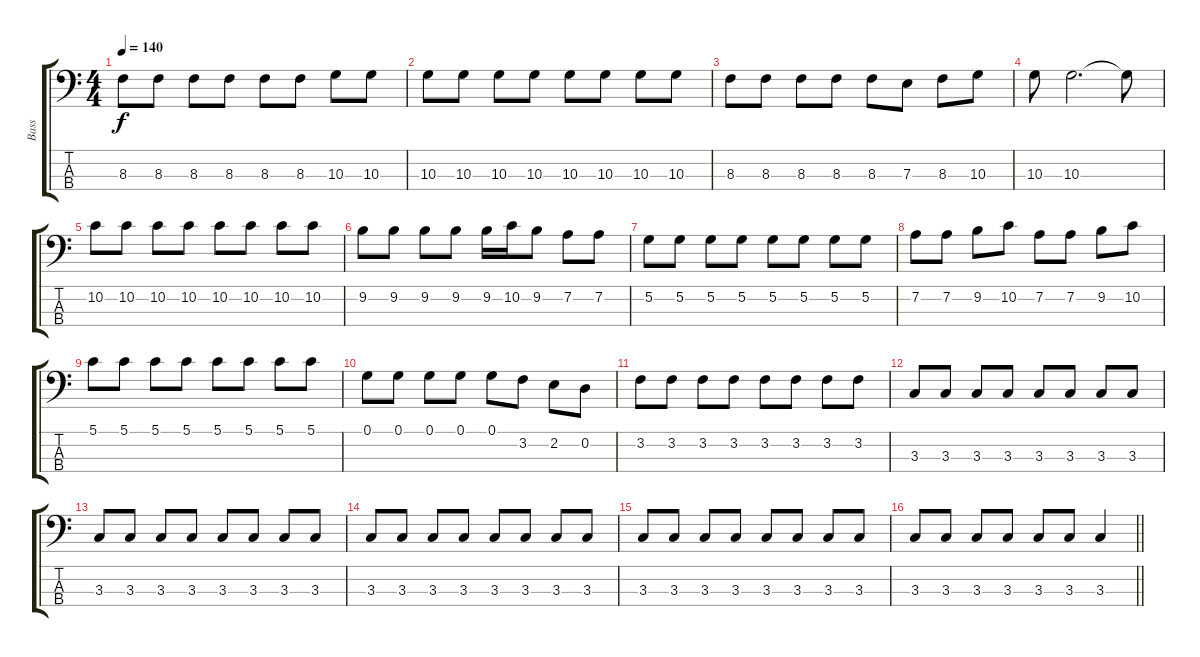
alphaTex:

\track ("Bass" "Bass") {instrument electricbassfinger}
\staff {score tabs}
\tuning (G2 D2 A1 E1) {hide}
\ts (4 4)
\tempo 140
\clef f4
\ks c
8.3.8{dy f} 8.3.8 8.3.8 8.3.8 8.3.8 8.3.8 10.3.8 10.3.8 |
10.3.8 10.3.8 10.3.8 10.3.8 10.3.8 10.3.8 10.3.8 10.3.8 |
8.3.8 8.3.8 8.3.8 8.3.8 8.3.8 7.3.8 8.3.8 10.3.8 |
10.3.8 10.3.2{d} 10.3{t}.8 |
10.2.8 10.2.8 10.2.8 10.2.8 10.2.8 10.2.8 10.2.8 10.2.8 |
9.2.8 9.2.8 9.2.8 9.2.8 9.2.16 10.2.16 9.2.8 7.2.8 7.2.8 |
5.2.8 5.2.8 5.2.8 5.2.8 5.2.8 5.2.8 5.2.8 5.2.8 |
7.2.8 7.2.8 9.2.8 10.2.8 7.2.8 7.2.8 9.2.8 10.2.8 |
5.1.8 5.1.8 5.1.8 5.1.8 5.1.8 5.1.8 5.1.8 5.1.8 |
0.1.8 0.1.8 0.1.8 0.1.8 0.1.8 3.2.8 2.2.8 0.2.8 |
3.2.8 3.2.8 3.2.8 3.2.8 3.2.8 3.2.8 3.2.8 3.2.8 |
3.3.8 3.3.8 3.3.8 3.3.8 3.3.8 3.3.8 3.3.8 3.3.8 |
3.3.8 3.3.8 3.3.8 3.3.8 3.3.8 3.3.8 3.3.8 3.3.8 |
3.3.8 3.3.8 3.3.8 3.3.8 3.3.8 3.3.8 3.3.8 3.3.8 |
3.3.8 3.3.8 3.3.8 3.3.8 3.3.8 3.3.8 3.3.8 3.3.8 |
\barLineRight lightlight
3.3.8 3.3.8 3.3.8 3.3.8 3.3.8 3.3.8 3.3.4
